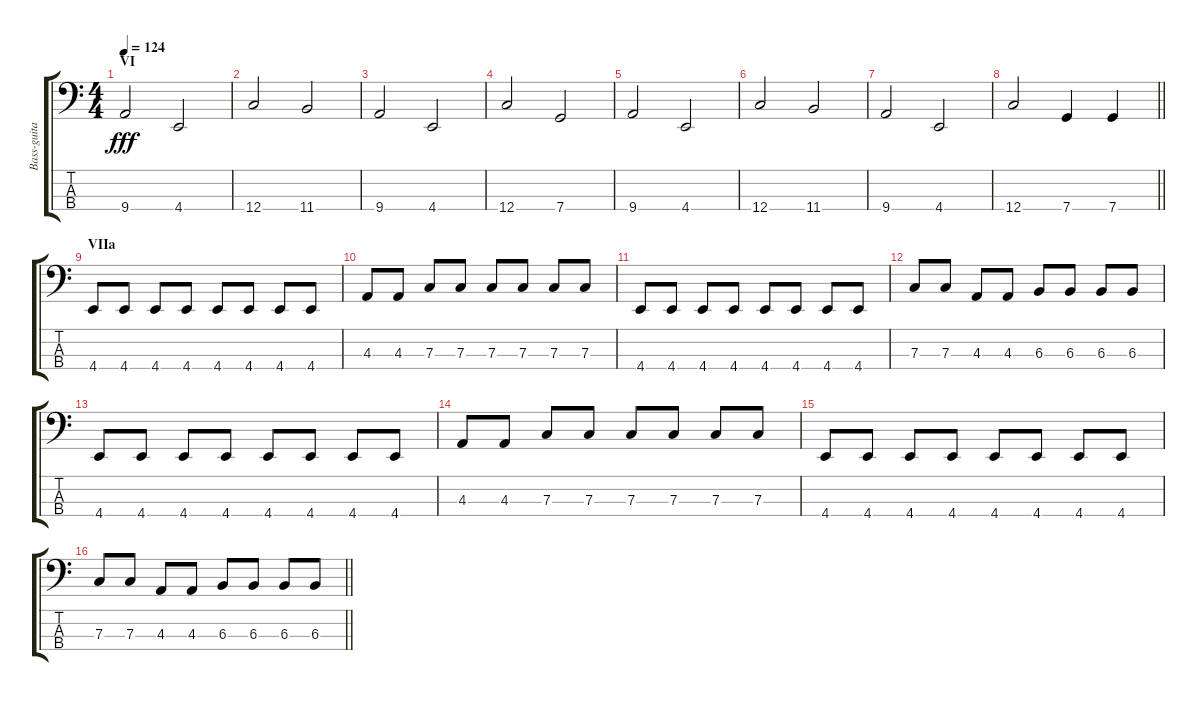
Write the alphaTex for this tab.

\track ("Bass-guitar (Bergelmir)" "Bass-guita") {instrument electricbassfinger}
\staff {score tabs}
\tuning (Eb2 Bb1 F1 C1) {hide}
\ts (4 4)
\section ("" "VI")
\tempo 124
\clef f4
\ks c
9.4.2{dy fff} 4.4.2 |
12.4.2 11.4.2 |
9.4.2 4.4.2 |
12.4.2 7.4.2 |
9.4.2 4.4.2 |
12.4.2 11.4.2 |
9.4.2 4.4.2 |
\barLineRight lightlight
12.4.2 7.4.4 7.4.4 |
\section ("" "VIIa")
4.4.8 4.4.8 4.4.8 4.4.8 4.4.8 4.4.8 4.4.8 4.4.8 |
4.3.8 4.3.8 7.3.8 7.3.8 7.3.8 7.3.8 7.3.8 7.3.8 |
4.4.8 4.4.8 4.4.8 4.4.8 4.4.8 4.4.8 4.4.8 4.4.8 |
7.3.8 7.3.8 4.3.8 4.3.8 6.3.8 6.3.8 6.3.8 6.3.8 |
4.4.8 4.4.8 4.4.8 4.4.8 4.4.8 4.4.8 4.4.8 4.4.8 |
4.3.8 4.3.8 7.3.8 7.3.8 7.3.8 7.3.8 7.3.8 7.3.8 |
4.4.8 4.4.8 4.4.8 4.4.8 4.4.8 4.4.8 4.4.8 4.4.8 |
\barLineRight lightlight
7.3.8 7.3.8 4.3.8 4.3.8 6.3.8 6.3.8 6.3.8 6.3.8
